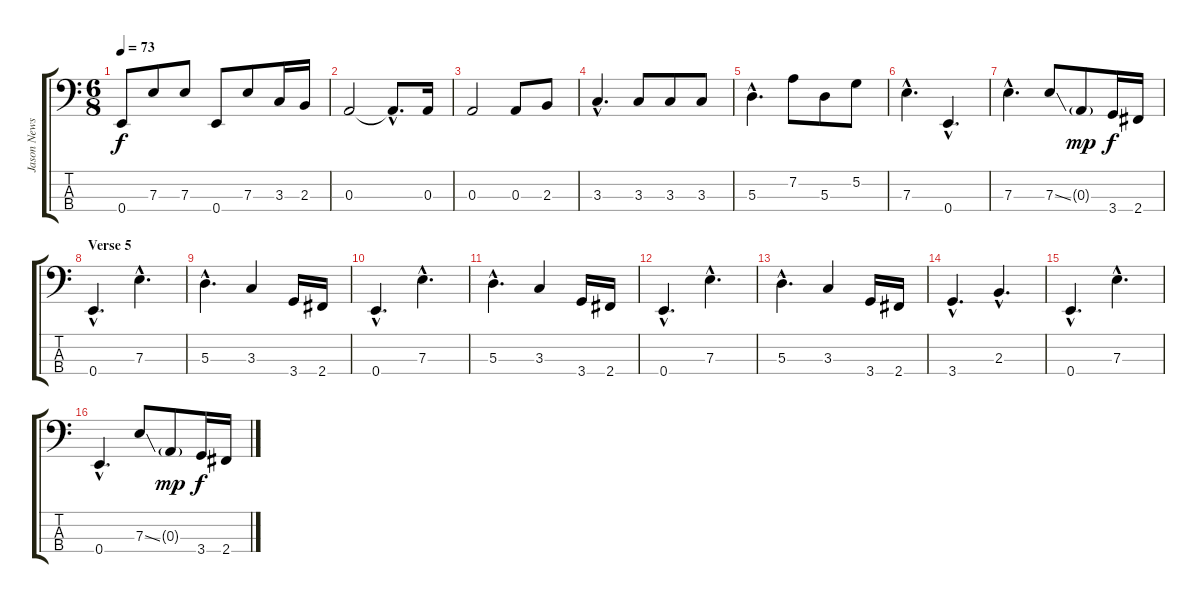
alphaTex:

\track ("Jason Newsted" "Jason News") {instrument electricbasspick}
\staff {score tabs}
\tuning (G2 D2 A1 E1) {hide}
\ts (6 8)
\tempo 73
\clef f4
\ks c
0.4.8{dy f} 7.3.8 7.3.8 0.4.8 7.3.8 3.3.16 2.3.16 |
0.3.2 0.3{hac t}.8{d} 0.3.16 |
0.3.2 0.3.8 2.3.8 |
3.3{hac}.4{d} 3.3.8 3.3.8 3.3.8 |
5.3{hac}.4{d} 7.2.8 5.3.8 5.2.8 |
7.3{hac}.4{d} 0.4{hac}.4{d} |
7.3{hac}.4{d} 7.3{ss}.8 0.3{g}.8{dy mp} 3.4.16{dy f} 2.4.16 |
\section ("" "Verse 5")
0.4{hac}.4{d volume 12} 7.3{hac}.4{d} |
5.3{hac}.4{d} 3.3.4 3.4.16 2.4.16 |
0.4{hac}.4{d} 7.3{hac}.4{d} |
5.3{hac}.4{d} 3.3.4 3.4.16 2.4.16 |
0.4{hac}.4{d} 7.3{hac}.4{d} |
5.3{hac}.4{d} 3.3.4 3.4.16 2.4.16 |
3.4{hac}.4{d} 2.3{hac}.4{d} |
0.4{hac}.4{d} 7.3{hac}.4{d} |
0.4{hac}.4{d} 7.3{ss}.8 0.3{g}.8{dy mp} 3.4.16{dy f} 2.4.16
